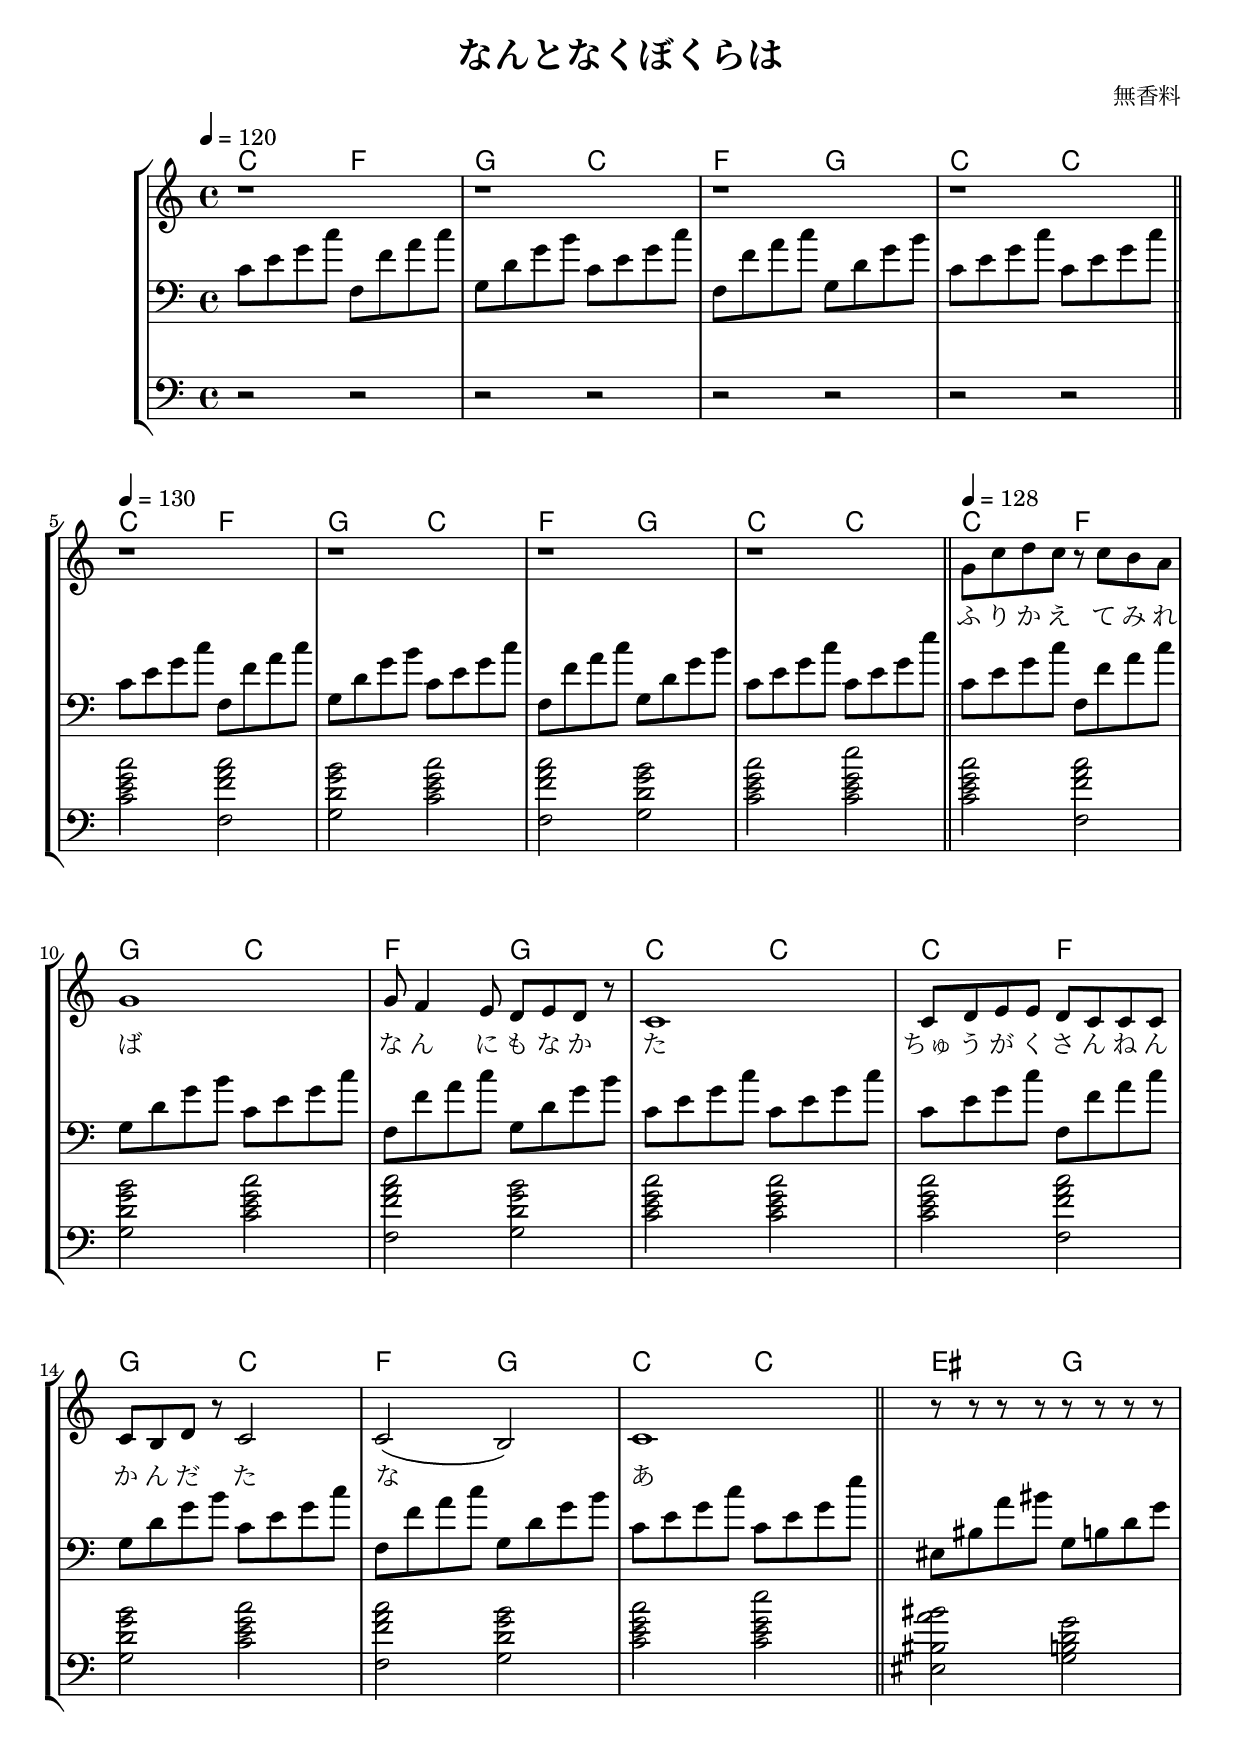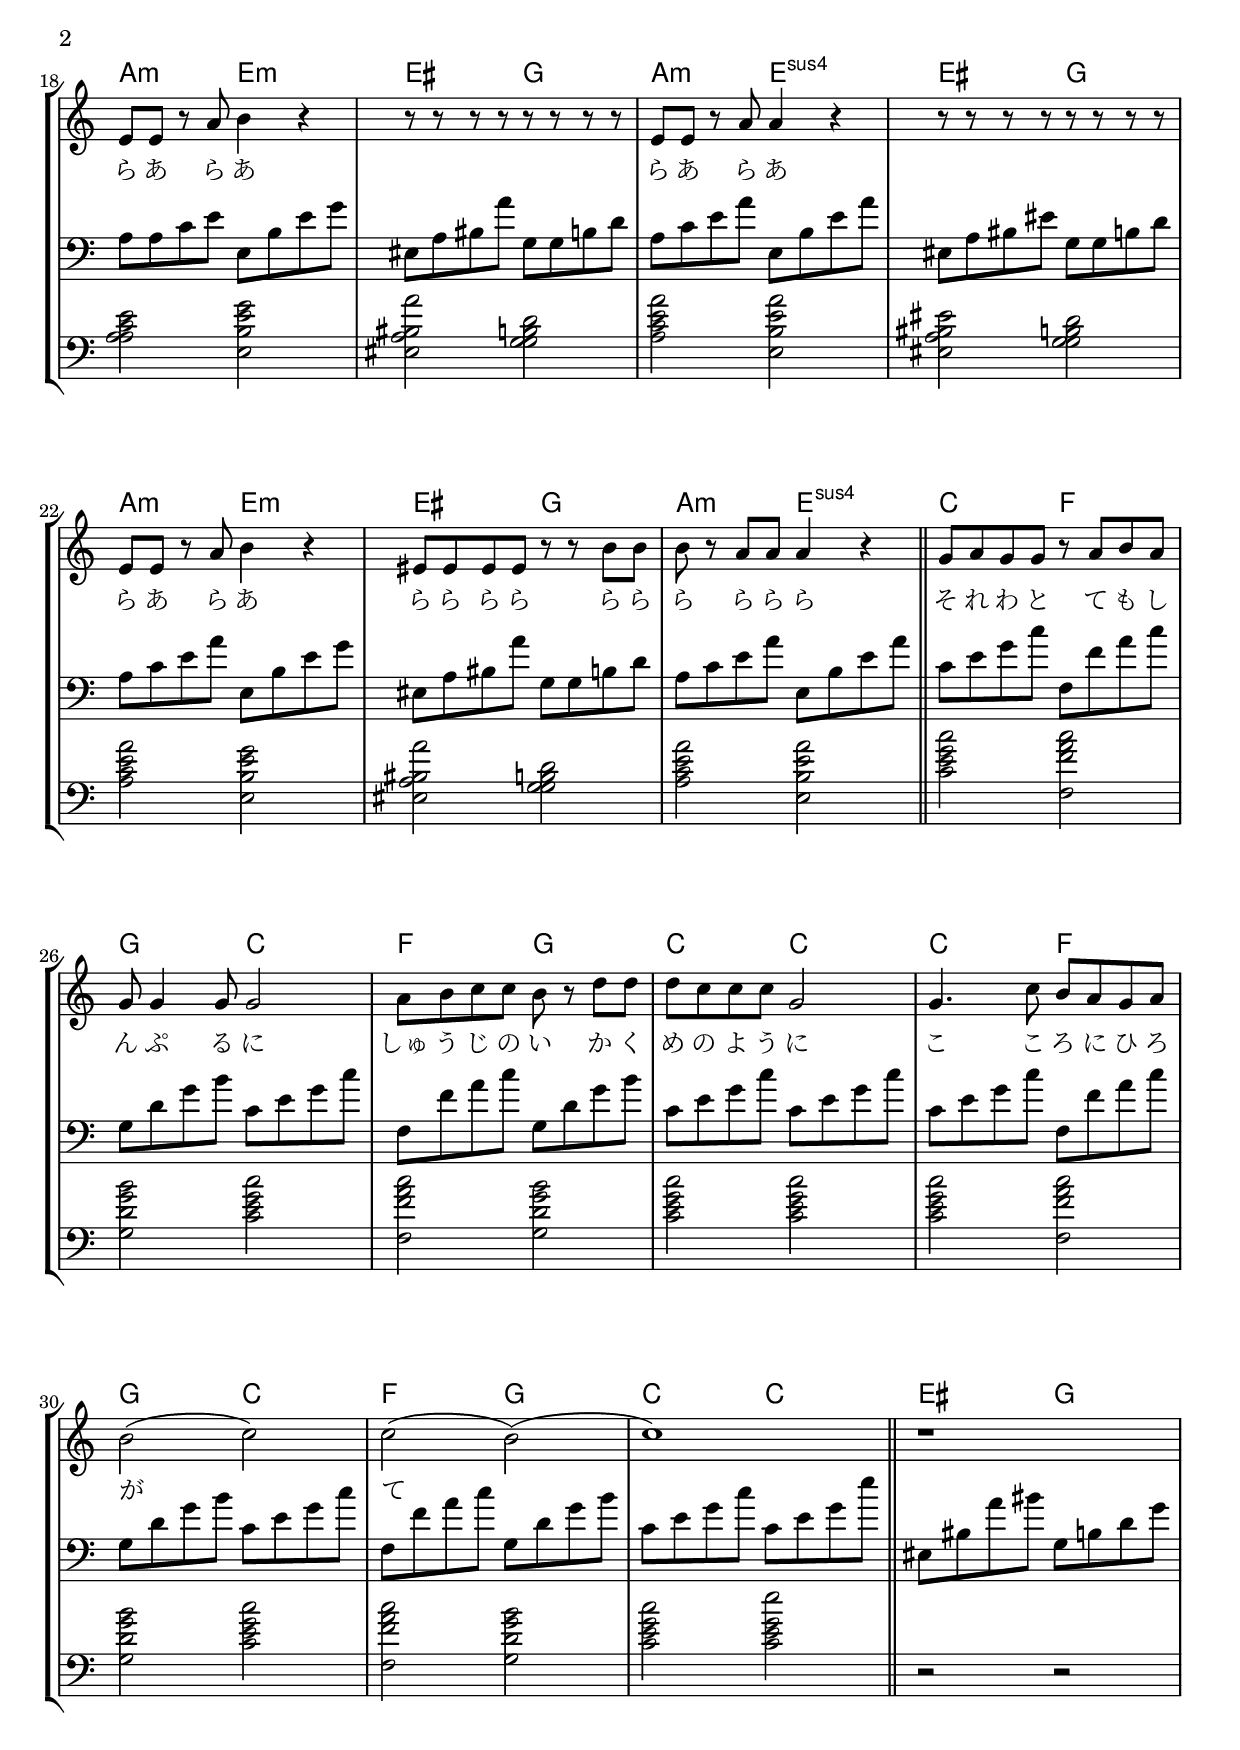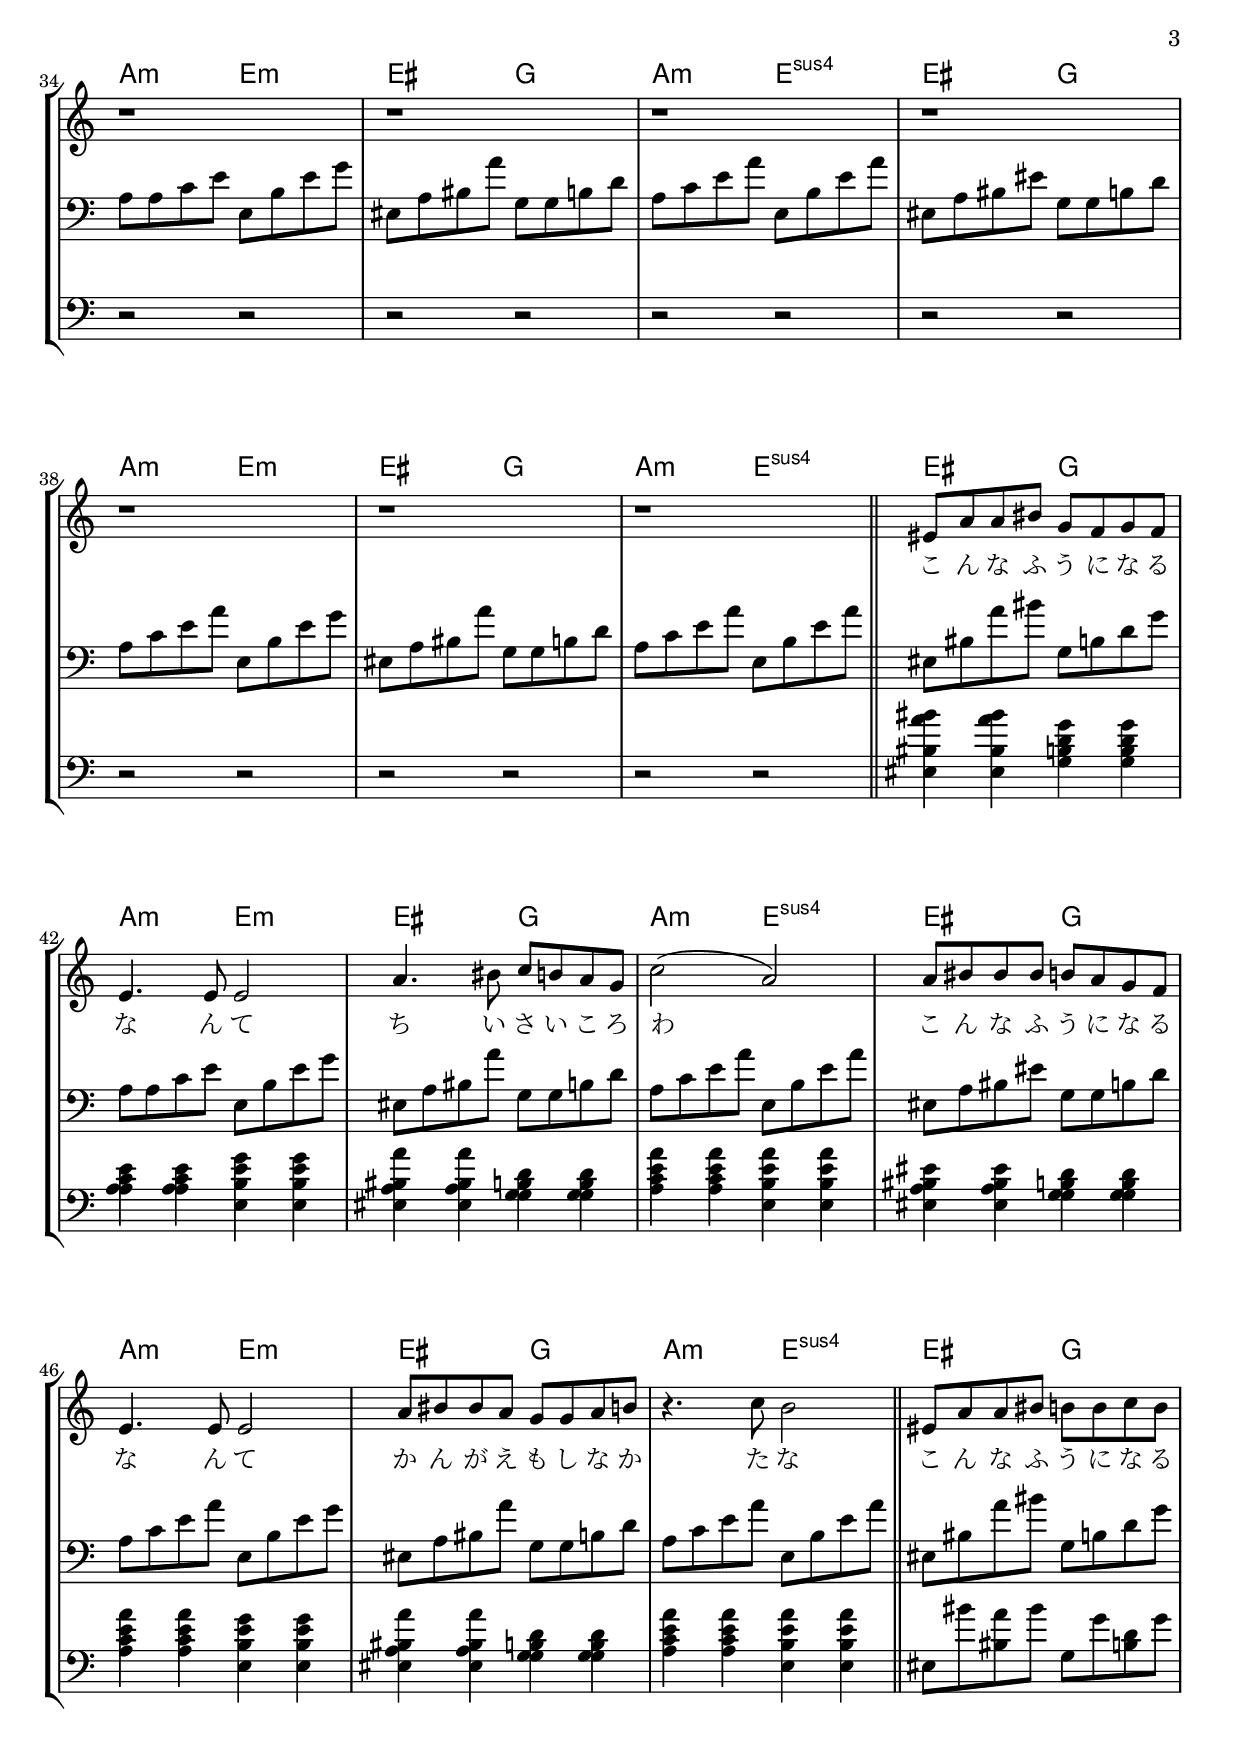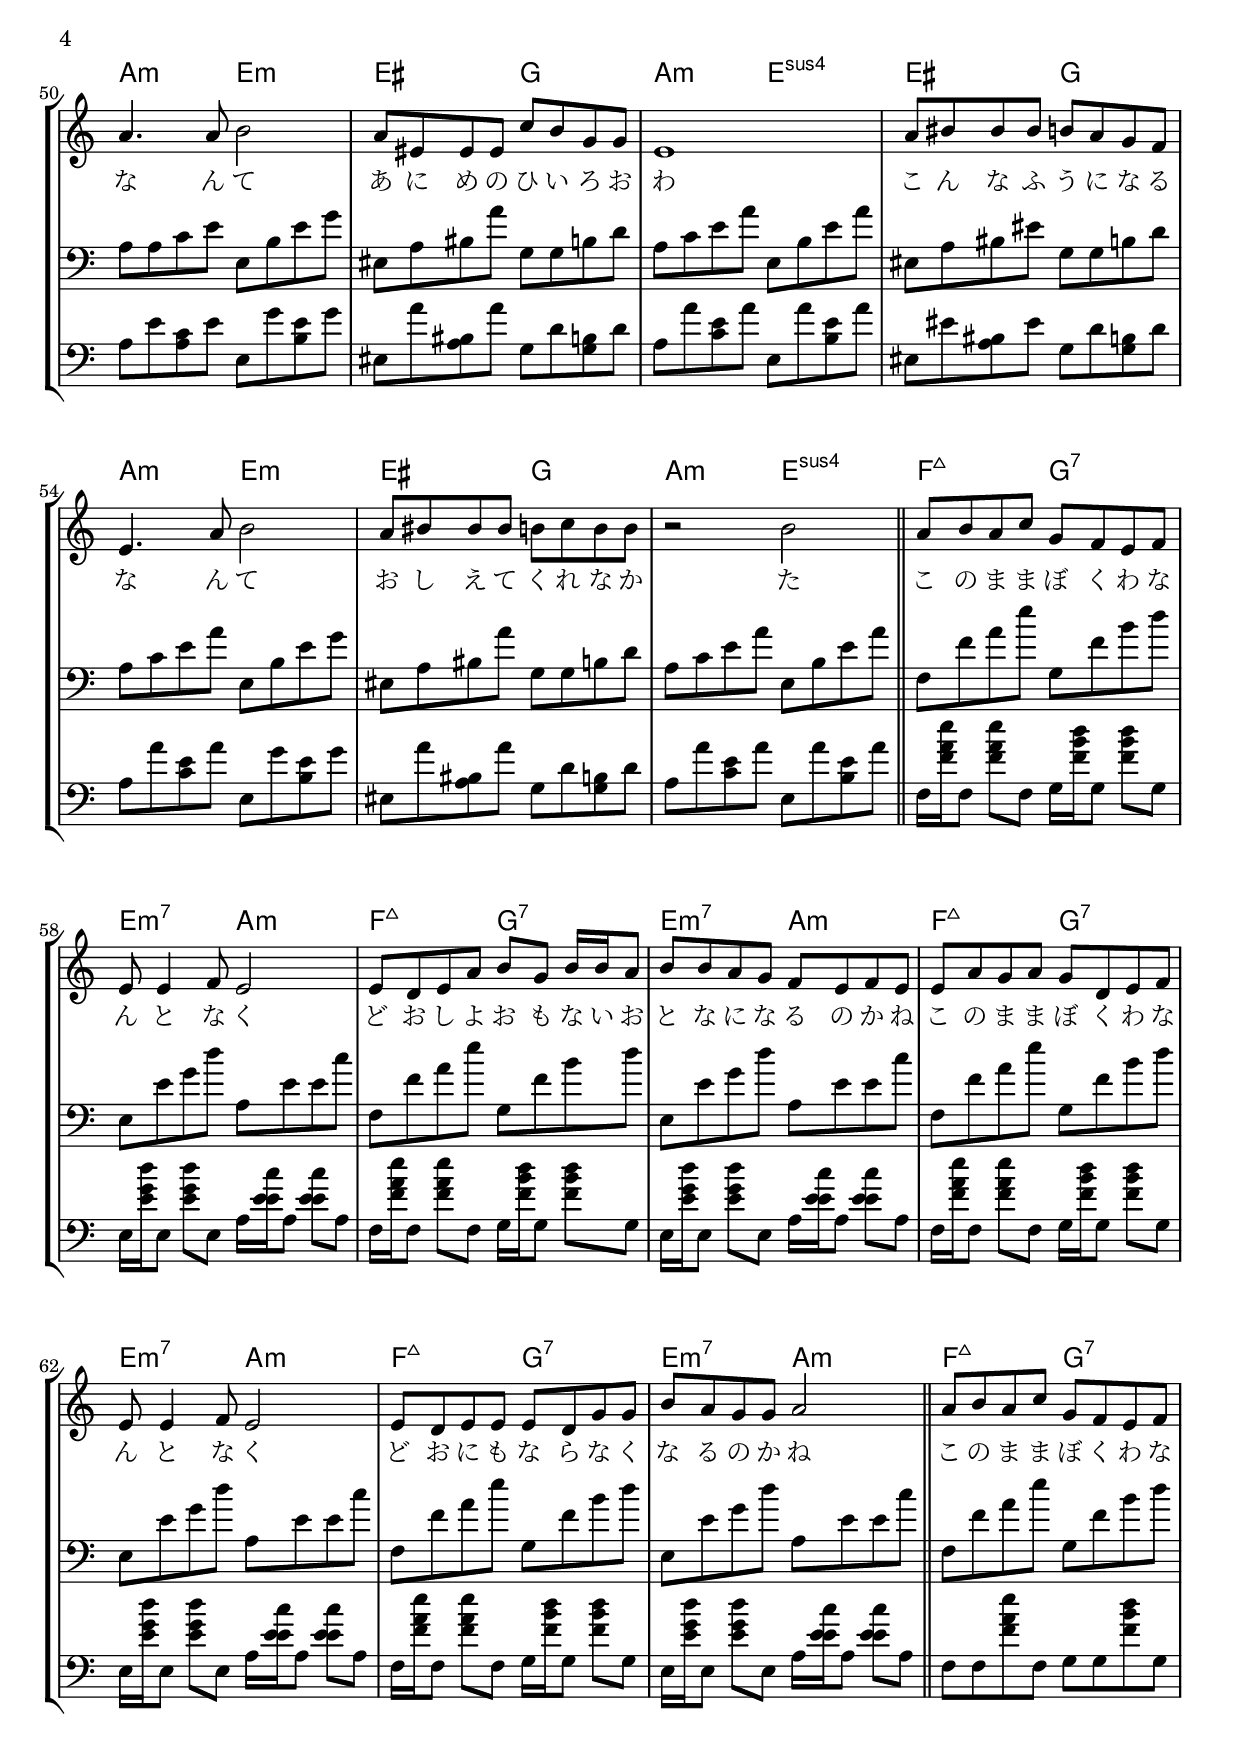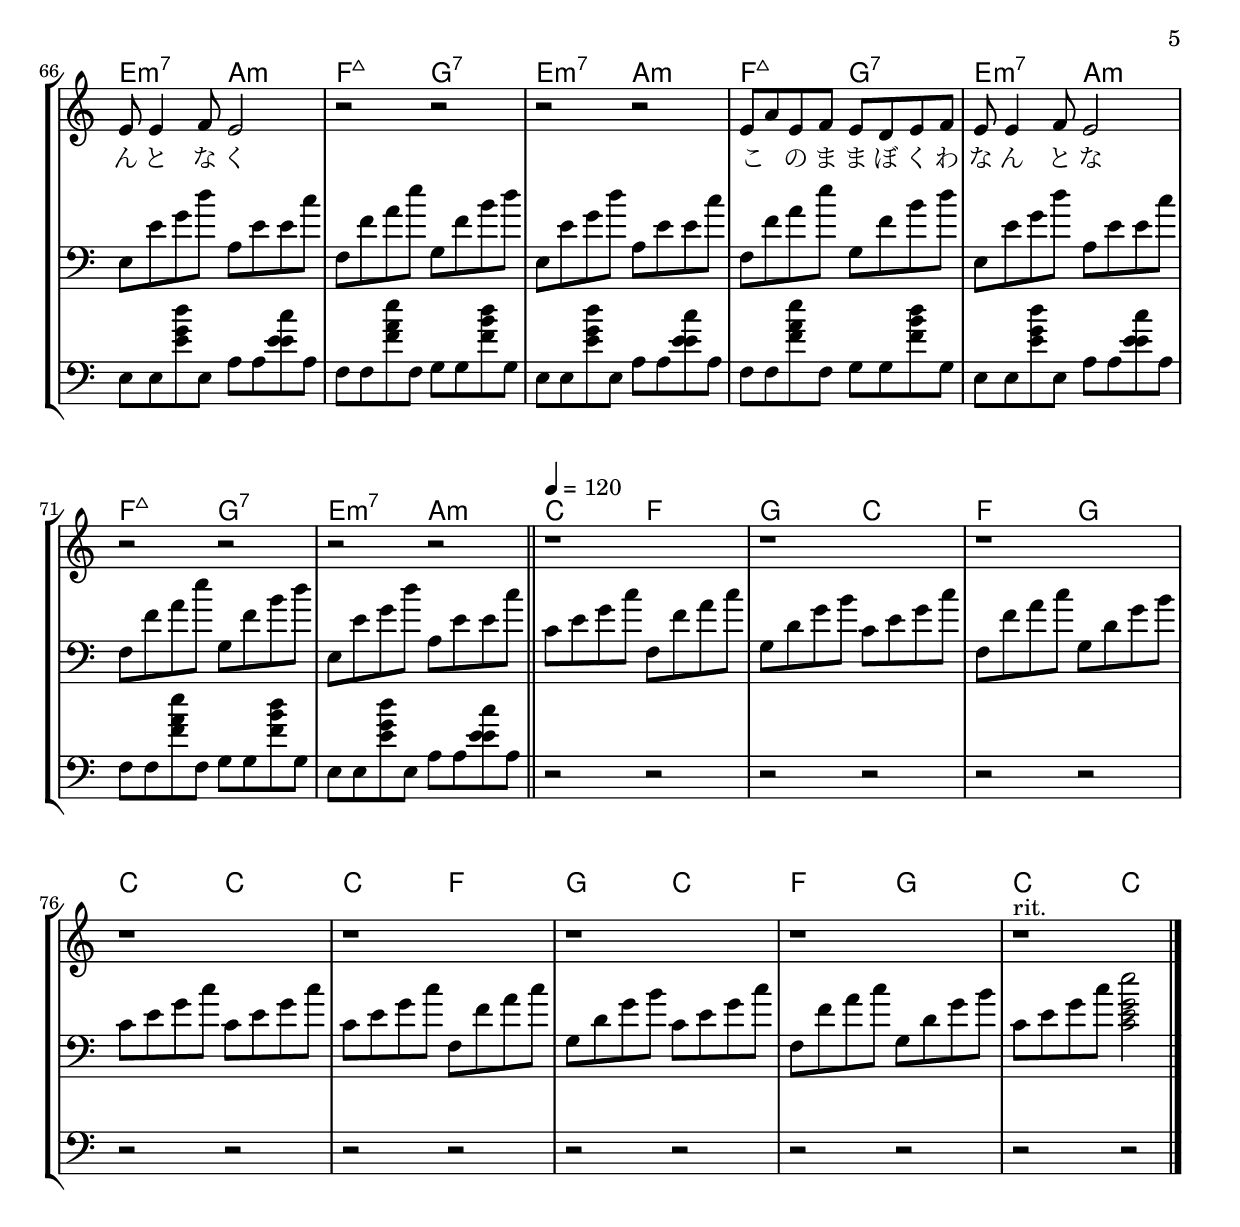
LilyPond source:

\version "2.12.1"

\header {
	title = \markup {なんとなくぼくらは}
	composer = \markup \center-column {無香料}
}

harmony = \chordmode {
	c2 f g c f g c c 

	c f g c f g c c 

	c f g c f g c c c f g c f g c c 

	eis g a:m e:m eis g a:m e:sus4 eis g a:m e:m eis g a:m e:sus4 

	c f g c f g c c c f g c f g c c 

	eis g a:m e:m eis g a:m e:sus4 eis g a:m e:m eis g a:m e:sus4 

	eis g a:m e:m eis g a:m e:sus4 eis g a:m e:m eis g a:m e:sus4 

	eis g a:m e:m eis g a:m e:sus4 eis g a:m e:m eis g a:m e:sus4 

	f:maj7 g:7 e:min7 a:m f:maj7 g:7 e:min7 a:m f:maj7 g:7 e:min7 a:m f:maj7 g:7 e:min7 a:m 

	f:maj7 g:7 e:min7 a:m f:maj7 g:7 e:min7 a:m f:maj7 g:7 e:min7 a:m f:maj7 g:7 e:min7 a:m 

	c f g c f g c c c f g c f g c c 
}

melody = {
	\key c \major
	\tempo 4 = 120
	r1 | r1 | r1 | r1   
	\tempo 4 = 130
	r1 | r1 | r1 | r1   
	\set Staff.midiInstrument = #"fss0.32"
		\tempo 4 = 128
 g'8  c''8  d''8  c''8  r8  c''8  b'8  a'8 
	g'1 
	g'8  f'4  e'8  d'8  e'8  d'8  r8 
	c'1 
	c'8  d'8  e'8  e'8  d'8  c'8  c'8  c'8 
	c'8  b8  d'8  r8  c'2 
	c'2  (b2) 
	c'1
	\set Staff.midiInstrument = #"fss0.32"
	 r8  r8  r8  r8  r8  r8  r8  r8 
	e'8  e'8  r8  a'8  b'4  r4 
	r8  r8  r8  r8  r8  r8  r8  r8 
	e'8  e'8  r8  a'8  a'4  r4 
	r8  r8  r8  r8  r8  r8  r8  r8 
	e'8  e'8  r8  a'8  b'4  r4 
	eis'8  eis'8  eis'8  eis'8  r8  r8  b'8  b'8 
	b'8  r8  a'8  a'8  a'4  r4
	\set Staff.midiInstrument = #"fss0.32"
	 g'8  a'8  g'8  g'8  r8  a'8  b'8  a'8 
	g'8  g'4  g'8  g'2 
	a'8  b'8  c''8  c''8  b'8  r8  d''8  d''8 
	d''8  c''8  c''8  c''8  g'2 
	g'4.  c''8  b'8  a'8  g'8  a'8 
	b'2  (c''2) 
	c''2  (b'2) 
	(c''1)
	r1 | r1 | r1 | r1 | r1 | r1 | r1 | r1   
	\set Staff.midiInstrument = #"fss0.32"
	 eis'8  a'8  a'8  bis'8  g'8  f'8  g'8  f'8 
	e'4.  e'8  e'2 
	a'4.  bis'8  c''8  b'8  a'8  g'8 
	c''2  (a'2) 
	a'8  bis'8  bis'8  bis'8  b'8  a'8  g'8  f'8 
	e'4.  e'8  e'2 
	a'8  bis'8  bis'8  a'8  g'8  g'8  a'8  b'8 
	r4.  c''8  b'2
	\set Staff.midiInstrument = #"fss0.32"
	 eis'8  a'8  a'8  bis'8  b'8  b'8  c''8  b'8 
	a'4.  a'8  b'2 
	a'8  eis'8  eis'8  eis'8  c''8  b'8  g'8  g'8 
	e'1 
	a'8  bis'8  bis'8  bis'8  b'8  a'8  g'8  f'8 
	e'4.  a'8  b'2 
	a'8  bis'8  bis'8  bis'8  b'8  c''8  b'8  b'8 
	r2  b'2
	\set Staff.midiInstrument = #"fss0.32"
	 a'8  b'8  a'8  c''8  g'8  f'8  e'8  f'8 
	e'8  e'4  f'8  e'2 
	e'8  d'8  e'8  a'8  b'8  g'8  b'16  b'16  a'8 
	b'8  b'8  a'8  g'8  f'8  e'8  f'8  e'8 
	e'8  a'8  g'8  a'8  g'8  d'8  e'8  f'8 
	e'8  e'4  f'8  e'2 
	e'8  d'8  e'8  e'8  e'8  d'8  g'8  g'8 
	b'8  a'8  g'8  g'8  a'2
	\set Staff.midiInstrument = #"Distorted Guitar"
	 a'8  b'8  a'8  c''8  g'8  f'8  e'8  f'8 
	e'8  e'4  f'8  e'2 
	r2  r2~ 
	r2  r2 
	e'8  a'8  e'8  f'8  e'8  d'8  e'8  f'8 
	e'8  e'4  f'8  e'2 
	r2  r2~ 
	r2  r2
	\tempo 4 = 120
	r1 | r1 | r1 | r1 | r1 | r1 | r1 | r1^"rit." \bar "|."
}

words = \lyricmode {
	
	
	ふ  り  か  え  て  み  れ  ば  な  ん  に  も  な  か  た  ちゅ  う  が  く  さ  ん  ね  ん  か  ん  だ  た  な  あ  
	ら  あ  ら  あ  ら  あ  ら  あ  ら  あ  ら  あ  ら  ら  ら  ら  ら  ら  ら  ら  ら  ら  
	そ  れ  わ  と  て  も  し  ん  ぷ  る  に  しゅ  う  じ  の  い  か  く  め  の  よ  う  に  こ  こ  ろ  に  ひ  ろ  が  て  
	
	こ  ん  な  ふ  う  に  な  る  な  ん  て  ち  い  さ  い  こ  ろ  わ  こ  ん  な  ふ  う  に  な  る  な  ん  て  か  ん  が  え  も  し  な  か  た  な  
	こ  ん  な  ふ  う  に  な  る  な  ん  て  あ  に  め  の  ひ  い  ろ  お  わ  こ  ん  な  ふ  う  に  な  る  な  ん  て  お  し  え  て  く  れ  な  か  た  
	こ  の  ま  ま  ぼ  く  わ  な  ん  と  な  く  ど  お  し  よ  お  も  な  い  お  と  な  に  な  る  の  か  ね  こ  の  ま  ま  ぼ  く  わ  な  ん  と  な  く  ど  お  に  も  な  ら  な  く  な  る  の  か  ね  
	こ  の  ま  ま  ぼ  く  わ  な  ん  と  な  く  こ  の  ま  ま  ぼ  く  わ  な  ん  と  な  く  
	
}

tempochange = {
	\tempo 4 = 120
	r1 | r1 | r1 | r1 \bar "||"
	\tempo 4 = 130
	r1 | r1 | r1 | r1 \bar "||"
	\tempo 4 = 128
	r1 | r1 | r1 | r1 | r1 | r1 | r1 | r1 \bar "||"
	\tempo 4 = 128
	r1 | r1 | r1 | r1 | r1 | r1 | r1 | r1 \bar "||"
	\tempo 4 = 128
	r1 | r1 | r1 | r1 | r1 | r1 | r1 | r1 \bar "||"
	\tempo 4 = 128
	r1 | r1 | r1 | r1 | r1 | r1 | r1 | r1 \bar "||"
	\tempo 4 = 128
	r1 | r1 | r1 | r1 | r1 | r1 | r1 | r1 \bar "||"
	\tempo 4 = 128
	r1 | r1 | r1 | r1 | r1 | r1 | r1 | r1 \bar "||"
	\tempo 4 = 128
	r1 | r1 | r1 | r1 | r1 | r1 | r1 | r1 \bar "||"
	\tempo 4 = 128
	r1 | r1 | r1 | r1 | r1 | r1 | r1 | r1 \bar "||"
	\tempo 4 = 120
	r1 | r1 | r1 | r1 | r1 | r1 | r1 | \tempo 4 = 90 r2 \tempo 4 = 80 r2 \bar "|."
}

mainacc = {
	\clef bass
	\set Staff.midiInstrument = #"Electric Grand"
	\key c \major
	\tempo 4 = 120
	c'8 e'8 g'8 c''8
	f8 f'8 a'8 c''8
	g8 d'8 g'8 b'8
	c'8 e'8 g'8 c''8
	f8 f'8 a'8 c''8
	g8 d'8 g'8 b'8
	c'8 e'8 g'8 c''8
	c'8 e'8 g'8 c''8
	\bar "||"

	\set Staff.midiInstrument = #"Electric Grand"
	\tempo 4 = 130
	c'8 e'8 g'8 c''8
	f8 f'8 a'8 c''8
	g8 d'8 g'8 b'8
	c'8 e'8 g'8 c''8
	f8 f'8 a'8 c''8
	g8 d'8 g'8 b'8
	c'8 e'8 g'8 c''8
	c'8 e'8 g'8 e''8
	\bar "||"

	\set Staff.midiInstrument = #"Electric Grand"
	\tempo 4 = 128
	c'8 e'8 g'8 c''8
	f8 f'8 a'8 c''8
	g8 d'8 g'8 b'8
	c'8 e'8 g'8 c''8
	f8 f'8 a'8 c''8
	g8 d'8 g'8 b'8
	c'8 e'8 g'8 c''8
	c'8 e'8 g'8 c''8
	c'8 e'8 g'8 c''8
	f8 f'8 a'8 c''8
	g8 d'8 g'8 b'8
	c'8 e'8 g'8 c''8
	f8 f'8 a'8 c''8
	g8 d'8 g'8 b'8
	c'8 e'8 g'8 c''8
	c'8 e'8 g'8 e''8
	\bar "||"

	\set Staff.midiInstrument = #"Electric Grand"
	eis8 bis8 a'8 bis'8
	g8 b8 d'8 g'8
	a8 a8 c'8 e'8
	e8 b8 e'8 g'8
	eis8 a8 bis8 a'8
	g8 g8 b8 d'8
	a8 c'8 e'8 a'8
	e8 b8 e'8 a'8
	eis8 a8 bis8 eis'8
	g8 g8 b8 d'8
	a8 c'8 e'8 a'8
	e8 b8 e'8 g'8
	eis8 a8 bis8 a'8
	g8 g8 b8 d'8
	a8 c'8 e'8 a'8
	e8 b8 e'8 a'8
	\bar "||"

	\set Staff.midiInstrument = #"Electric Grand"
	c'8 e'8 g'8 c''8
	f8 f'8 a'8 c''8
	g8 d'8 g'8 b'8
	c'8 e'8 g'8 c''8
	f8 f'8 a'8 c''8
	g8 d'8 g'8 b'8
	c'8 e'8 g'8 c''8
	c'8 e'8 g'8 c''8
	c'8 e'8 g'8 c''8
	f8 f'8 a'8 c''8
	g8 d'8 g'8 b'8
	c'8 e'8 g'8 c''8
	f8 f'8 a'8 c''8
	g8 d'8 g'8 b'8
	c'8 e'8 g'8 c''8
	c'8 e'8 g'8 e''8
	\bar "||"

	\set Staff.midiInstrument = #"Electric Grand"
	eis8 bis8 a'8 bis'8
	g8 b8 d'8 g'8
	a8 a8 c'8 e'8
	e8 b8 e'8 g'8
	eis8 a8 bis8 a'8
	g8 g8 b8 d'8
	a8 c'8 e'8 a'8
	e8 b8 e'8 a'8
	eis8 a8 bis8 eis'8
	g8 g8 b8 d'8
	a8 c'8 e'8 a'8
	e8 b8 e'8 g'8
	eis8 a8 bis8 a'8
	g8 g8 b8 d'8
	a8 c'8 e'8 a'8
	e8 b8 e'8 a'8
	\bar "||"

	\set Staff.midiInstrument = #"Electric Grand"
	eis8 bis8 a'8 bis'8
	g8 b8 d'8 g'8
	a8 a8 c'8 e'8
	e8 b8 e'8 g'8
	eis8 a8 bis8 a'8
	g8 g8 b8 d'8
	a8 c'8 e'8 a'8
	e8 b8 e'8 a'8
	eis8 a8 bis8 eis'8
	g8 g8 b8 d'8
	a8 c'8 e'8 a'8
	e8 b8 e'8 g'8
	eis8 a8 bis8 a'8
	g8 g8 b8 d'8
	a8 c'8 e'8 a'8
	e8 b8 e'8 a'8
	\bar "||"

	\set Staff.midiInstrument = #"Electric Grand"
	eis8 bis8 a'8 bis'8
	g8 b8 d'8 g'8
	a8 a8 c'8 e'8
	e8 b8 e'8 g'8
	eis8 a8 bis8 a'8
	g8 g8 b8 d'8
	a8 c'8 e'8 a'8
	e8 b8 e'8 a'8
	eis8 a8 bis8 eis'8
	g8 g8 b8 d'8
	a8 c'8 e'8 a'8
	e8 b8 e'8 g'8
	eis8 a8 bis8 a'8
	g8 g8 b8 d'8
	a8 c'8 e'8 a'8
	e8 b8 e'8 a'8
	\bar "||"

	\set Staff.midiInstrument = #"Electric Grand"
	f8 f'8 a'8 e''8
	g8 f'8 b'8 d''8
	e8 e'8 g'8 d''8
	a8 e'8 e'8 c''8
	f8 f'8 a'8 e''8
	g8 f'8 b'8 d''8
	e8 e'8 g'8 d''8
	a8 e'8 e'8 c''8
	f8 f'8 a'8 e''8
	g8 f'8 b'8 d''8
	e8 e'8 g'8 d''8
	a8 e'8 e'8 c''8
	f8 f'8 a'8 e''8
	g8 f'8 b'8 d''8
	e8 e'8 g'8 d''8
	a8 e'8 e'8 c''8
	\bar "||"

	\set Staff.midiInstrument = #"Electric Grand"
	f8 f'8 a'8 e''8
	g8 f'8 b'8 d''8
	e8 e'8 g'8 d''8
	a8 e'8 e'8 c''8
	f8 f'8 a'8 e''8
	g8 f'8 b'8 d''8
	e8 e'8 g'8 d''8
	a8 e'8 e'8 c''8
	f8 f'8 a'8 e''8
	g8 f'8 b'8 d''8
	e8 e'8 g'8 d''8
	a8 e'8 e'8 c''8
	f8 f'8 a'8 e''8
	g8 f'8 b'8 d''8
	e8 e'8 g'8 d''8
	a8 e'8 e'8 c''8
	\bar "||"

	\set Staff.midiInstrument = #"Electric Grand"
	\tempo 4 = 120
	c'8 e'8 g'8 c''8
	f8 f'8 a'8 c''8
	g8 d'8 g'8 b'8
	c'8 e'8 g'8 c''8
	f8 f'8 a'8 c''8
	g8 d'8 g'8 b'8
	c'8 e'8 g'8 c''8
	c'8 e'8 g'8 c''8
	c'8 e'8 g'8 c''8
	f8 f'8 a'8 c''8
	g8 d'8 g'8 b'8
	c'8 e'8 g'8 c''8
	f8 f'8 a'8 c''8
	g8 d'8 g'8 b'8
	c'8 e'8 g'8 c''8
	<c' e' g' e''>2
	\bar "|."
}

subacc = {
	\clef bass
	\set Staff.midiInstrument = #"Acoustic grand"
	\key c \major
	\tempo 4 = 120
	r2
	r2
	r2
	r2
	r2
	r2
	r2
	r2
	\bar "||"

	\set Staff.midiInstrument = #"Overdriven Guitar"
	\tempo 4 = 130
	<c' e' g' c''>2
	<f f' a' c''>2
	<g d' g' b'>2
	<c' e' g' c''>2
	<f f' a' c''>2
	<g d' g' b'>2
	<c' e' g' c''>2
	<c' e' g' e''>2
	\bar "||"

	\set Staff.midiInstrument = #"Overdriven Guitar"
	\tempo 4 = 128
	<c' e' g' c''>2
	<f f' a' c''>2
	<g d' g' b'>2
	<c' e' g' c''>2
	<f f' a' c''>2
	<g d' g' b'>2
	<c' e' g' c''>2
	<c' e' g' c''>2
	<c' e' g' c''>2
	<f f' a' c''>2
	<g d' g' b'>2
	<c' e' g' c''>2
	<f f' a' c''>2
	<g d' g' b'>2
	<c' e' g' c''>2
	<c' e' g' e''>2
	\bar "||"

	\set Staff.midiInstrument = #"Overdriven Guitar"
	<eis bis a' bis'>2
	<g b d' g'>2
	<a a c' e'>2
	<e b e' g'>2
	<eis a bis a'>2
	<g g b d'>2
	<a c' e' a'>2
	<e b e' a'>2
	<eis a bis eis'>2
	<g g b d'>2
	<a c' e' a'>2
	<e b e' g'>2
	<eis a bis a'>2
	<g g b d'>2
	<a c' e' a'>2
	<e b e' a'>2
	\bar "||"

	\set Staff.midiInstrument = #"Overdriven Guitar"
	<c' e' g' c''>2
	<f f' a' c''>2
	<g d' g' b'>2
	<c' e' g' c''>2
	<f f' a' c''>2
	<g d' g' b'>2
	<c' e' g' c''>2
	<c' e' g' c''>2
	<c' e' g' c''>2
	<f f' a' c''>2
	<g d' g' b'>2
	<c' e' g' c''>2
	<f f' a' c''>2
	<g d' g' b'>2
	<c' e' g' c''>2
	<c' e' g' e''>2
	\bar "||"

	\set Staff.midiInstrument = #"Acoustic grand"
	r2
	r2
	r2
	r2
	r2
	r2
	r2
	r2
	r2
	r2
	r2
	r2
	r2
	r2
	r2
	r2
	\bar "||"

	\set Staff.midiInstrument = #"Overdriven Guitar"
	<eis bis a' bis'>4 <eis bis a' bis'>4
	<g b d' g'>4 <g b d' g'>4
	<a a c' e'>4 <a a c' e'>4
	<e b e' g'>4 <e b e' g'>4
	<eis a bis a'>4 <eis a bis a'>4
	<g g b d'>4 <g g b d'>4
	<a c' e' a'>4 <a c' e' a'>4
	<e b e' a'>4 <e b e' a'>4
	<eis a bis eis'>4 <eis a bis eis'>4
	<g g b d'>4 <g g b d'>4
	<a c' e' a'>4 <a c' e' a'>4
	<e b e' g'>4 <e b e' g'>4
	<eis a bis a'>4 <eis a bis a'>4
	<g g b d'>4 <g g b d'>4
	<a c' e' a'>4 <a c' e' a'>4
	<e b e' a'>4 <e b e' a'>4
	\bar "||"

	\set Staff.midiInstrument = #"Overdriven Guitar"
	eis8 bis' <bis a'> bis'
	g8 g' <b d'> g'
	a8 e' <a c'> e'
	e8 g' <b e'> g'
	eis8 a' <a bis> a'
	g8 d' <g b> d'
	a8 a' <c' e'> a'
	e8 a' <b e'> a'
	eis8 eis' <a bis> eis'
	g8 d' <g b> d'
	a8 a' <c' e'> a'
	e8 g' <b e'> g'
	eis8 a' <a bis> a'
	g8 d' <g b> d'
	a8 a' <c' e'> a'
	e8 a' <b e'> a'
	\bar "||"

	\set Staff.midiInstrument = #"Overdriven Guitar"
	f16 <f' a' e''>16 f8 <f' a' e''>8 f8
	g16 <f' b' d''>16 g8 <f' b' d''>8 g8
	e16 <e' g' d''>16 e8 <e' g' d''>8 e8
	a16 <e' e' c''>16 a8 <e' e' c''>8 a8
	f16 <f' a' e''>16 f8 <f' a' e''>8 f8
	g16 <f' b' d''>16 g8 <f' b' d''>8 g8
	e16 <e' g' d''>16 e8 <e' g' d''>8 e8
	a16 <e' e' c''>16 a8 <e' e' c''>8 a8
	f16 <f' a' e''>16 f8 <f' a' e''>8 f8
	g16 <f' b' d''>16 g8 <f' b' d''>8 g8
	e16 <e' g' d''>16 e8 <e' g' d''>8 e8
	a16 <e' e' c''>16 a8 <e' e' c''>8 a8
	f16 <f' a' e''>16 f8 <f' a' e''>8 f8
	g16 <f' b' d''>16 g8 <f' b' d''>8 g8
	e16 <e' g' d''>16 e8 <e' g' d''>8 e8
	a16 <e' e' c''>16 a8 <e' e' c''>8 a8
	\bar "||"

	\set Staff.midiInstrument = #"Overdriven Guitar"
	f8 f8 <f' a' e''>8 f8
	g8 g8 <f' b' d''>8 g8
	e8 e8 <e' g' d''>8 e8
	a8 a8 <e' e' c''>8 a8
	f8 f8 <f' a' e''>8 f8
	g8 g8 <f' b' d''>8 g8
	e8 e8 <e' g' d''>8 e8
	a8 a8 <e' e' c''>8 a8
	f8 f8 <f' a' e''>8 f8
	g8 g8 <f' b' d''>8 g8
	e8 e8 <e' g' d''>8 e8
	a8 a8 <e' e' c''>8 a8
	f8 f8 <f' a' e''>8 f8
	g8 g8 <f' b' d''>8 g8
	e8 e8 <e' g' d''>8 e8
	a8 a8 <e' e' c''>8 a8
	\bar "||"

	\set Staff.midiInstrument = #"Acoustic grand"
	\tempo 4 = 120
	r2
	r2
	r2
	r2
	r2
	r2
	r2
	r2
	r2
	r2
	r2
	r2
	r2
	r2
	r2
	r2
	\bar "|."
}

percA = {
	\drummode {
	r1 |r1 |r1 |r1 \bar "||"
	r8 hho8 hho8 hho8 hho8 hho8 hho8 hho8  |hho8 hho8 hho8 hho8 hho8 hho8 hho8 hho8  |r8 hho8 hho8 hho8 hho8 hho8 hho8 hho8  |hho8 hho8 hho2.  \bar "||"
	hh8 hh8 hh8 hh8 hh8 hh8 hh8 hh8  |hh8 hh8 hh8 hh8 hh4 hh8 hh8  |hh8 hh8 hh8 hh8 hh8 hh8 hh8 hh8  |hh8 hh8 hh8 hh2 r8  |hh8 hh8 hh8 hh8 hh8 hh8 hh8 hh8  |hh8 hh8 hh8 hh8 hh4 hh8 hh8  |hh8 hh8 hh8 hh8 hh8 hh8 hh8 hh8  |r8 hh2. r8  \bar "||"
	hh8 hh8 hh8 hh8 hh8 hh8 hh8 hh8  |hh8 hh8 hh8 hh8 hh4 hh8 hh8  |hh8 hh8 hh8 hh8 hh8 hh8 hh8 hh8  |hh8 hh8 hh8 hh2 r8  |hh8 hh8 hh8 hh8 hh8 hh8 hh8 hh8  |hh8 hh8 hh8 hh8 hh4 hh8 hh8  |hh8 hh8 hh8 hh8 hh8 hh8 hh8 hh8  |r8 hh2. r8  \bar "||"
	hh8 hh8 hh8 hh8 hh8 hh8 hh8 hh8  |hh8 hh8 hh8 hh8 hh4 hh8 hh8  |hh8 hh8 hh8 hh8 hh8 hh8 hh8 hh8  |hh8 hh8 hh8 hh2 r8  |hh8 hh8 hh8 hh8 hh8 hh8 hh8 hh8  |hh8 hh8 hh8 hh8 hh4 hh8 hh8  |hh8 hh8 hh8 hh8 hh8 hh8 hh8 hh8  |r8 hh2. r8  \bar "||"
	hh8 hh8 hh8 hh8 hh8 hh8 hh8 hh8  |hh8 hh8 hh8 hh8 hh4 hh8 hh8  |hh8 hh8 hh8 hh8 hh8 hh8 hh8 hh8  |hh8 hh8 hh8 hh2 r8  |hh8 hh8 hh8 hh8 hh8 hh8 hh8 hh8  |hh8 hh8 hh8 hh8 hh4 hh8 hh8  |hh8 hh8 hh8 hh8 hh8 hh8 hh8 hh8  |r8 hh2. r8  \bar "||"
	hh8 hh8 hh8 hh8 hh8 hh8 hh8 hh8  |hh8 hh8 hh8 hh8 hh4 hh8 hh8  |hh8 hh8 hh8 hh8 hh8 hh8 hh8 hh8  |hh8 hh8 hh8 hh2 r8  |hh8 hh8 hh8 hh8 hh8 hh8 hh8 hh8  |hh8 hh8 hh8 hh8 hh4 hh8 hh8  |hh8 hh8 hh8 hh8 hh8 hh8 hh8 hh8  |r8 hh2. r8  \bar "||"
	r4 hh4 hh4 hh4  |hh4 hh4 hh4 hh4  |hh4 hh4 hh4 hh4  |hh4 hh4 hh4 hh4  |r4 hh4 hh4 hh4  |hh4 hh4 hh4 hh4  |hh4 hh4 hh4 hh4  |r1  \bar "||"
	r1  |hh4 hh4 hh4 hh4  |r1  |hh4 hh4 hh4 hh4  |r1  |hh4 hh4 hh4 hh4  |r1  |hh4 hh4 hh2  \bar "||"
	hh8 hh8 hh8 hh8 hh8 hh8 hh8 hh8  |hh8 hh8 hh8 hh8 hh4 hh8 hh8  |hh8 hh8 hh8 hh8 hh8 hh8 hh8 hh8  |hh8 hh8 hh8 hh2 r8  |hh8 hh8 hh8 hh8 hh8 hh8 hh8 hh8  |hh8 hh8 hh8 hh8 hh4 hh8 hh8  |hh8 hh8 hh8 hh8 hh8 hh8 hh8 hh8  |r8 hh2. r8  \bar "||"
	r1 |r1 |r1 |r1 |r1 |r1 |r1 |r1 \bar "|."
	}
}

percB = {
	\drummode {
	r1 |r1 |r1 |r1 \bar "||"
	r8 sn4 sn4 sn4 sn8  |r8 sn4 sn4 sn4 sn8  |r8 sn4 sn4 sn4 sn8  |r8 sn8. sn16 sn8 sn16 sn16 sn16 sn8. sn8  \bar "||"
	r4 sn8. sn8 sn8. sn8. sn16  |r4 sn8. sn8 sn8. sn4  |r4 sn8. sn8 sn8. sn8. sn16  |r8 sn8 sn4 sn8 sn16 sn8 sn8 sn16  |r4 sn8. sn8 sn8. sn8. sn16  |r4 sn8. sn8 sn8. sn4  |r4 sn8. sn8 sn8. sn8. sn16  |r4 sn2 sn4  \bar "||"
	r4 sn8. sn8 sn8. sn8. sn16  |r4 sn8. sn8 sn8. sn4  |r4 sn8. sn8 sn8. sn8. sn16  |r8 sn8 sn4 sn8 sn16 sn8 sn8 sn16  |r4 sn8. sn8 sn8. sn8. sn16  |r4 sn8. sn8 sn8. sn4  |r4 sn8. sn8 sn8. sn8. sn16  |r4 sn2 sn4  \bar "||"
	r4 sn8. sn8 sn8. sn8. sn16  |r4 sn8. sn8 sn8. sn4  |r4 sn8. sn8 sn8. sn8. sn16  |r8 sn8 sn4 sn8 sn16 sn8 sn8 sn16  |r4 sn8. sn8 sn8. sn8. sn16  |r4 sn8. sn8 sn8. sn4  |r4 sn8. sn8 sn8. sn8. sn16  |r4 sn2 sn4  \bar "||"
	r4 sn8. sn8 sn8. sn8. sn16  |r4 sn8. sn8 sn8. sn4  |r4 sn8. sn8 sn8. sn8. sn16  |r8 sn8 sn4 sn8 sn16 sn8 sn8 sn16  |r4 sn8. sn8 sn8. sn8. sn16  |r4 sn8. sn8 sn8. sn4  |r4 sn8. sn8 sn8. sn8. sn16  |r4 sn2 sn4  \bar "||"
	r4 sn8. sn8 sn8. sn8. sn16  |r4 sn8. sn8 sn8. sn4  |r4 sn8. sn8 sn8. sn8. sn16  |r8 sn8 sn4 sn8 sn16 sn8 sn8 sn16  |r4 sn8. sn8 sn8. sn8. sn16  |r4 sn8. sn8 sn8. sn4  |r4 sn8. sn8 sn8. sn8. sn16  |r4 sn2 sn4  \bar "||"
	r4 sn8 sn4. sn4  |r4 sn8 sn4. sn4  |r4 sn8 sn4. sn4  |r4 sn8 sn4. sn4  |r4 sn8 sn4. sn4  |r4 sn8 sn4. sn4  |r4 sn8 sn4. sn4  |sn16 sn16 sn16 sn16 sn16 sn16 sn16 sn16 sn16 sn16 sn16 sn16 sn16 sn16 sn16 sn16  \bar "||"
	sn4 sn4 sn4 sn4  |r4 sn2 sn8. sn16  |sn4 sn4 sn4 sn4  |r4 sn2 sn8. sn16  |sn4 sn4 sn4 sn4  |r4 sn2 sn8. sn16  |sn4 sn4 sn4 sn4  |r4 sn4 r16 sn16 sn16 sn16 sn16 sn16 sn16 sn16  \bar "||"
	r4 sn8. sn8 sn8. sn8. sn16  |r4 sn8. sn8 sn8. sn4  |r4 sn8. sn8 sn8. sn8. sn16  |r8 sn8 sn4 sn8 sn16 sn8 sn8 sn16  |r4 sn8. sn8 sn8. sn8. sn16  |r4 sn8. sn8 sn8. sn4  |r4 sn8. sn8 sn8. sn8. sn16  |r4 sn2 sn4  \bar "||"
	r1 |r1 |r1 |r1 |r1 |r1 |r1 |r1 \bar "|."
	}
}

percC = {
	\drummode {
	r1 |r1 |r1 |r1 \bar "||"
	bd4 bd4 bd8. bd8 bd8.  |bd4 bd4 bd8. bd8 bd8.  |bd4 bd4 bd8. bd8 bd8.  |bd8 bd8 bd8. bd8. bd8 bd8 bd8  \bar "||"
	bd8 bd4 bd2 bd8  |bd8 bd2 bd4.  |bd8 bd4 bd2 bd8  |bd4 r16 bd8. bd2  |bd8 bd4 bd2 bd8  |bd8 bd2 bd4.  |bd8 bd4 bd2 bd8  |bd8 bd4. bd4. bd8  \bar "||"
	bd8 bd4 bd2 bd8  |bd8 bd2 bd4.  |bd8 bd4 bd2 bd8  |bd4 r16 bd8. bd2  |bd8 bd4 bd2 bd8  |bd8 bd2 bd4.  |bd8 bd4 bd2 bd8  |bd8 bd4. bd4. bd8  \bar "||"
	bd8 bd4 bd2 bd8  |bd8 bd2 bd4.  |bd8 bd4 bd2 bd8  |bd4 r16 bd8. bd2  |bd8 bd4 bd2 bd8  |bd8 bd2 bd4.  |bd8 bd4 bd2 bd8  |bd8 bd4. bd4. bd8  \bar "||"
	bd8 bd4 bd2 bd8  |bd8 bd2 bd4.  |bd8 bd4 bd2 bd8  |bd4 r16 bd8. bd2  |bd8 bd4 bd2 bd8  |bd8 bd2 bd4.  |bd8 bd4 bd2 bd8  |bd8 bd4. bd4. bd8  \bar "||"
	bd8 bd4 bd2 bd8  |bd8 bd2 bd4.  |bd8 bd4 bd2 bd8  |bd4 r16 bd8. bd2  |bd8 bd4 bd2 bd8  |bd8 bd2 bd4.  |bd8 bd4 bd2 bd8  |bd8 bd4. bd4. bd8  \bar "||"
	bd4 bd4 bd4 bd4  |bd4 bd4 bd4 bd8 bd8  |bd4 bd4 bd4 bd4  |bd4 bd4 bd4 bd8 bd8  |bd4 bd4 bd4 bd4  |bd4 bd4 bd4 bd8 bd8  |bd4 bd4 bd4 bd4  |bd4 bd4 bd8 bd8 bd8 bd8  \bar "||"
	bd16 bd16 bd16 bd16 bd16 bd16 bd16 bd16 bd16 bd16 bd16 bd16 bd16 bd16 bd16 bd16  |bd8 bd8 bd8 bd8 bd8 bd8 bd8 bd8  |bd16 bd16 bd16 bd16 bd16 bd16 bd16 bd16 bd16 bd16 bd16 bd16 bd16 bd16 bd16 bd16  |bd8 bd8 bd8 bd8 bd8 bd8 bd8 bd8  |bd16 bd16 bd16 bd16 bd16 bd16 bd16 bd16 bd16 bd16 bd16 bd16 bd16 bd16 bd16 bd16  |bd8 bd8 bd8 bd8 bd8 bd8 bd8 bd8  |bd16 bd16 bd16 bd16 bd16 bd16 bd16 bd16 bd16 bd16 bd16 bd16 bd16 bd16 bd16 bd16  |bd8 bd8 bd8 bd8 bd8 bd8 bd8 bd8  \bar "||"
	bd8 bd4 bd2 bd8  |bd8 bd2 bd4.  |bd8 bd4 bd2 bd8  |bd4 r16 bd8. bd2  |bd8 bd4 bd2 bd8  |bd8 bd2 bd4.  |bd8 bd4 bd2 bd8  |bd8 bd4. bd4. bd8  \bar "||"
	r1 |r1 |r1 |r1 |r1 |r1 |r1 |r1 \bar "|."
	}
}

percD = {
	\drummode {
	r1 |r1 |r1 |r1 \bar "||"
	cymc1  |r1  |cymc1  |r1  \bar "||"
	r1  |r2 r8 hho4.  |r1  |r4. r16 hho2 r16  |r1  |r2 r8 hho4.  |r1  |r4. r16 hho2 r16  \bar "||"
	r1  |r2 r8 hho4.  |r1  |r4. r16 hho2 r16  |r1  |r2 r8 hho4.  |r1  |r4. r16 hho2 r16  \bar "||"
	r1  |r2 r8 hho4.  |r1  |r4. r16 hho2 r16  |r1  |r2 r8 hho4.  |r1  |r4. r16 hho2 r16  \bar "||"
	r1  |r2 r8 hho4.  |r1  |r4. r16 hho2 r16  |r1  |r2 r8 hho4.  |r1  |r4. r16 hho2 r16  \bar "||"
	r1  |r2 r8 hho4.  |r1  |r4. r16 hho2 r16  |r1  |r2 r8 hho4.  |r1  |r4. r16 hho2 r16  \bar "||"
	r8 hhp4 hhp4 hhp4 hhp8  |r8 hhp4 hhp4 hhp4 hhp8  |r8 hhp4 hhp4 hhp4 hhp8  |r8 hhp4 hhp4 hhp4 hhp8  |r8 hhp4 hhp4 hhp4 hhp8  |r8 hhp4 hhp4 hhp4 hhp8  |r8 hhp4 hhp4 hhp4 hhp8  |r8 hhp4 hhp4 hhp4 hhp8  \bar "||"
	r1  |r8 hho4 hho4 hho4 hho8  |r1  |r8 hho4 hho4 hho4 hho8  |r1  |r8 hho4 hho4 hho4 hho8  |r1  |r8 hho4 hho2 r8  \bar "||"
	r1  |r2 r8 hho4.  |r1  |r4. r16 hho2 r16  |r1  |r2 r8 hho4.  |r1  |r4. r16 hho2 r16  \bar "||"
	r1 |r1 |r1 |r1 |r1 |r1 |r1 |r1 \bar "|."
	}
}

percE = {
	\drummode {
	r1 |r1 |r1 |r1 \bar "||"
	r1 |r1 |r1 |r2. tommh16 tommh8.  \bar "||"
	r1 |r1 |r1 |r1 |r1 |r1 |r1 |cymc1  \bar "||"
	r1 |r1 |r1 |r1 |r1 |r1 |r1 |cymc1  \bar "||"
	r1 |r1 |r1 |r1 |r1 |r1 |r1 |cymc1  \bar "||"
	r1 |r1 |r1 |r1 |r1 |r1 |r1 |cymc1  \bar "||"
	r1 |r1 |r1 |r1 |r1 |r1 |r1 |cymc1  \bar "||"
	cymc1  |r1 |r1 |r1 |cymc1  |r1 |r1 |r1 \bar "||"
	cymc4 cymc4 cymc4 cymc4  |r1 |cymc4 cymc4 cymc4 cymc4  |r1 |cymc4 cymc4 cymc4 cymc4  |r1 |cymc4 cymc4 cymc4 cymc4  |r1 \bar "||"
	r1 |r1 |r1 |r1 |r1 |r1 |r1 |cymc1  \bar "||"
	r1 |r1 |r1 |r1 |r1 |r1 |r1 |r1 \bar "|."
	}
}

percF = {
	\drummode {
	r1 | r1 | r1 | r1 \bar "||"
	r1 |r1 |r1 |r2. r8 tomfh8  \bar "||"
	r1 |r1 |r1 |r1 |r1 |r1 |r1 |r4 r16 tommh16 tommh4. tommh4  \bar "||"
	r1 |r1 |r1 |r1 |r1 |r1 |r1 |r4 r16 tommh16 tommh4. tommh4  \bar "||"
	r1 |r1 |r1 |r1 |r1 |r1 |r1 |r4 r16 tommh16 tommh4. tommh4  \bar "||"
	r1 |r1 |r1 |r1 |r1 |r1 |r1 |r4 r16 tommh16 tommh4. tommh4  \bar "||"
	r1 |r1 |r1 |r1 |r1 |r1 |r1 |r4 r16 tommh16 tommh4. tommh4  \bar "||"
	r1 | r1 | r1 | r1 | r1 | r1 | r1 | r1 \bar "||"
	r8 tommh2 tommh8. tommh16 tommh8  |r1 |r8 tommh2 tommh8. tommh16 tommh8  |r1 |r8 tommh2 tommh8. tommh16 tommh8  |r1 |r8 tommh2 tommh8. tommh16 tommh8  |r1 \bar "||"
	r1 |r1 |r1 |r1 |r1 |r1 |r1 |r4 r16 tommh16 tommh4. tommh4  \bar "||"
	r1 | r1 | r1 | r1 | r1 | r1 | r1 | r1 \bar "|."
	}
}

percG = {
	\drummode {
	r1 | r1 | r1 | r1 \bar "||"
	r1 |r1 |r1 |r2. tomml16 tomml8.  \bar "||"
	r1 |r1 |r1 |r1 |r1 |r1 |r1 |r4. r16 tomml4. tomml8.  \bar "||"
	r1 |r1 |r1 |r1 |r1 |r1 |r1 |r4. r16 tomml4. tomml8.  \bar "||"
	r1 |r1 |r1 |r1 |r1 |r1 |r1 |r4. r16 tomml4. tomml8.  \bar "||"
	r1 |r1 |r1 |r1 |r1 |r1 |r1 |r4. r16 tomml4. tomml8.  \bar "||"
	r1 |r1 |r1 |r1 |r1 |r1 |r1 |r4. r16 tomml4. tomml8.  \bar "||"
	r1 | r1 | r1 | r1 | r1 | r1 | r1 | r1 \bar "||"
	r4. toml16 toml2 toml16  |r1 |r4. toml16 toml2 toml16  |r1 |r4. toml16 toml2 toml16  |r1 |r4. toml16 toml2 toml16  |r1 \bar "||"
	r1 |r1 |r1 |r1 |r1 |r1 |r1 |r4. r16 tomml4. tomml8.  \bar "||"
	r1 | r1 | r1 | r1 | r1 | r1 | r1 | r1 \bar "|."
	}
}

percH = {
	\drummode {
	r1 | r1 | r1 | r1 \bar "||"
	r1 | r1 | r1 | r1 \bar "||"
	r1 |r1 |r1 |r1 |r1 |r1 |r1 |r2 r16 toml8 toml4 r16  \bar "||"
	r1 |r1 |r1 |r1 |r1 |r1 |r1 |r2 r16 toml8 toml4 r16  \bar "||"
	r1 |r1 |r1 |r1 |r1 |r1 |r1 |r2 r16 toml8 toml4 r16  \bar "||"
	r1 |r1 |r1 |r1 |r1 |r1 |r1 |r2 r16 toml8 toml4 r16  \bar "||"
	r1 |r1 |r1 |r1 |r1 |r1 |r1 |r2 r16 toml8 toml4 r16  \bar "||"
	r1 | r1 | r1 | r1 | r1 | r1 | r1 | r1 \bar "||"
	r1 | r1 | r1 | r1 | r1 | r1 | r1 | r1 \bar "||"
	r1 |r1 |r1 |r1 |r1 |r1 |r1 |r2 r16 toml8 toml4 r16  \bar "||"
	r1 | r1 | r1 | r1 | r1 | r1 | r1 | r1 \bar "|."
	}
}

percI = {
	\drummode {
	r1 | r1 | r1 | r1 \bar "||"
	r1 | r1 | r1 | r1 \bar "||"
	r1 |r1 |r1 |r1 |r1 |r1 |r1 |r2 r8 tomfh4 tomfh8  \bar "||"
	r1 |r1 |r1 |r1 |r1 |r1 |r1 |r2 r8 tomfh4 tomfh8  \bar "||"
	r1 |r1 |r1 |r1 |r1 |r1 |r1 |r2 r8 tomfh4 tomfh8  \bar "||"
	r1 |r1 |r1 |r1 |r1 |r1 |r1 |r2 r8 tomfh4 tomfh8  \bar "||"
	r1 |r1 |r1 |r1 |r1 |r1 |r1 |r2 r8 tomfh4 tomfh8  \bar "||"
	r1 | r1 | r1 | r1 | r1 | r1 | r1 | r1 \bar "||"
	r1 | r1 | r1 | r1 | r1 | r1 | r1 | r1 \bar "||"
	r1 |r1 |r1 |r1 |r1 |r1 |r1 |r2 r8 tomfh4 tomfh8  \bar "||"
	r1 | r1 | r1 | r1 | r1 | r1 | r1 | r1 \bar "|."
	}
}

\score {
	<<
		\new StaffGroup <<
			\new ChordNames {\harmony}
			\new Voice = "melody" {\melody}
			\new Lyrics \lyricsto "melody" \words
			\new Staff = "mainacc" {\mainacc}
			\new Staff = "subacc" {\subacc}
		>>
	>>
	\layout { }
}
